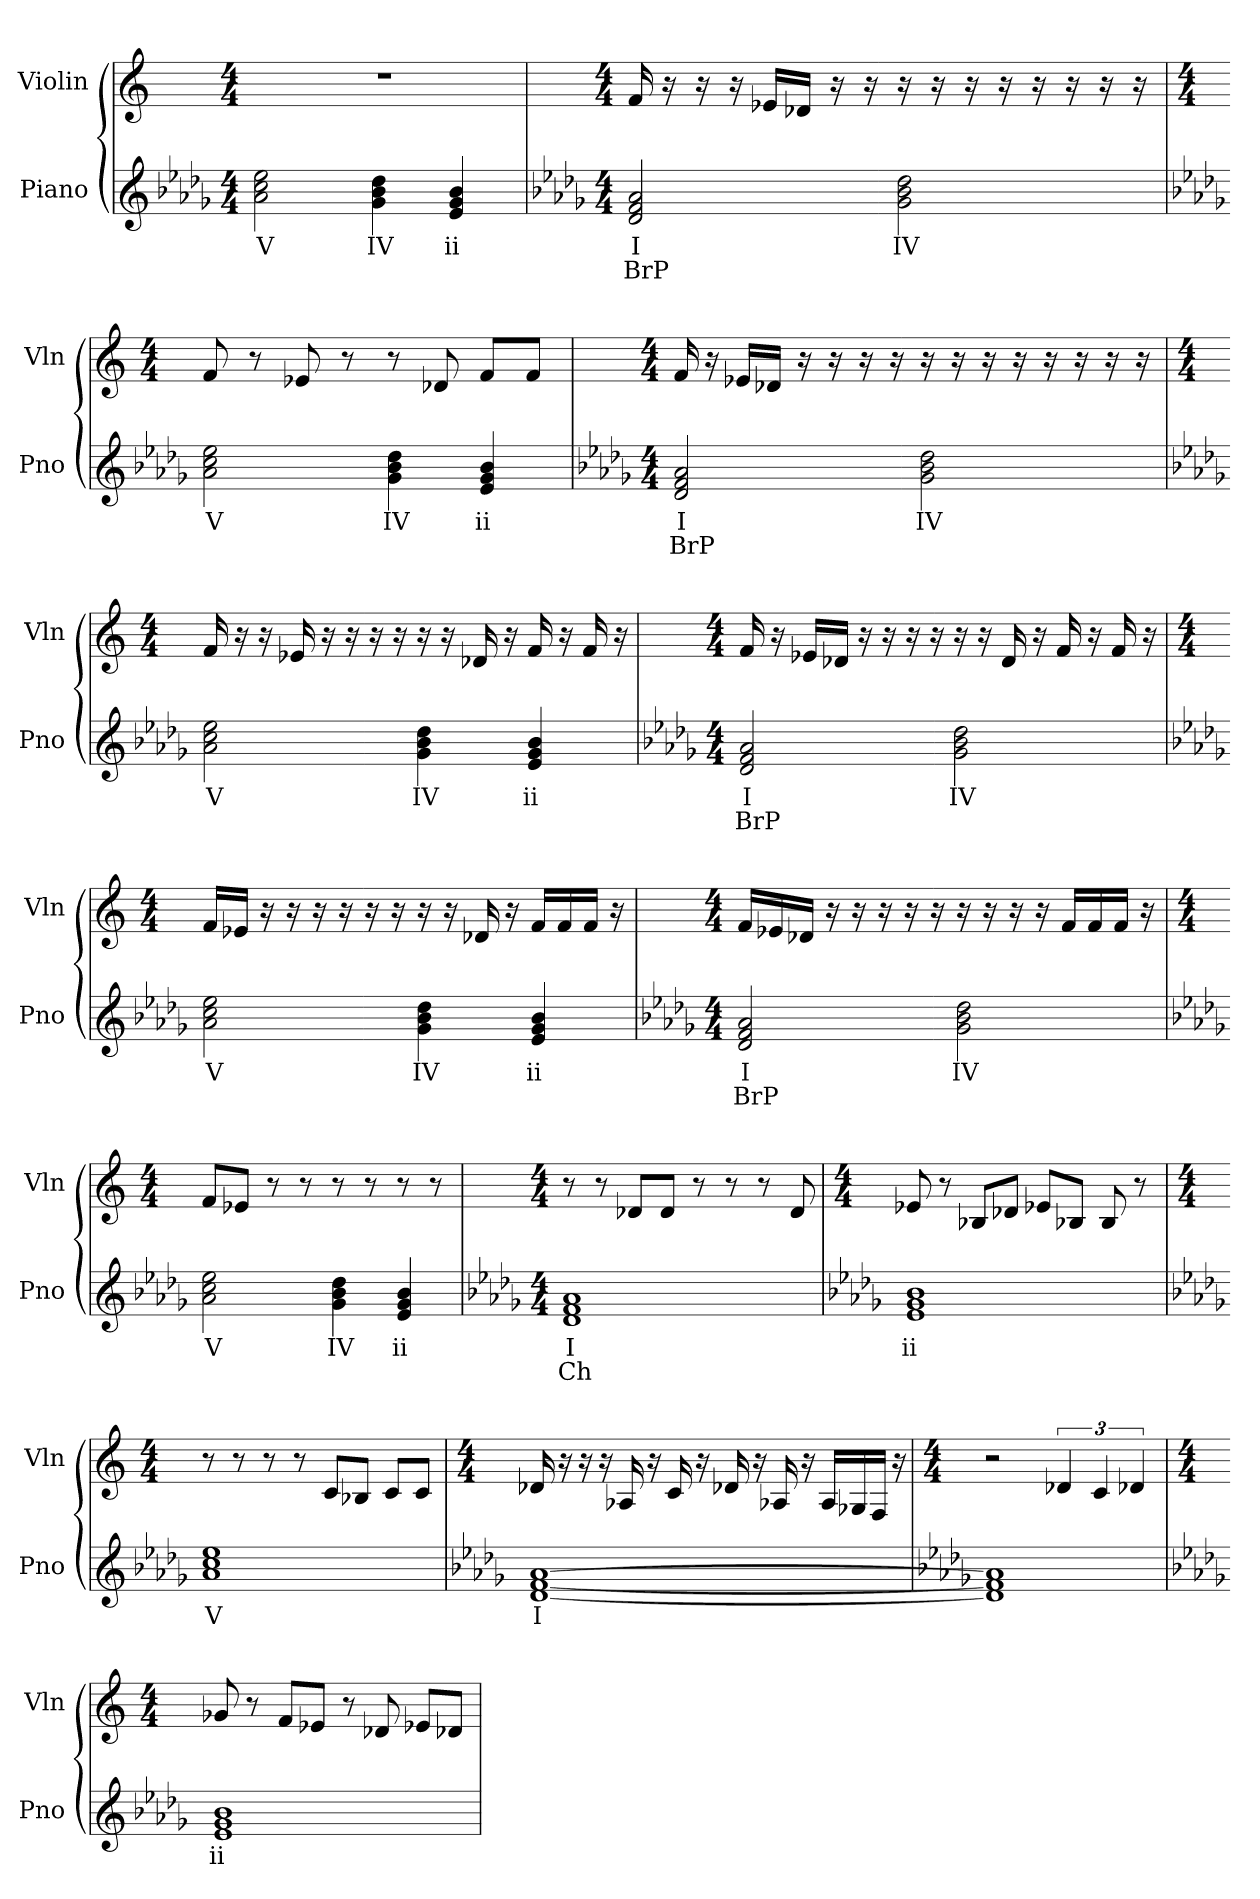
**kern	**text	**text	**kern
*part2	*part2	*part2	*part1
*staff2	*staff2	*staff2	*staff1
*I"Piano	*	*	*I"Violin
*I'Pno	*	*	*I'Vln
*k[b-e-a-d-g-]	*	*	*
*D-:	*	*	*
*M4/4	*	*	*M4/4
=	=	=	=
2a- 2cc 2ee-	V	.	1r
4g- 4b- 4dd-	IV	.	.
4e- 4g- 4b-	ii	.	.
=	=	=	=
*k[b-e-a-d-g-]	*	*	*
*D-:	*	*	*
*M4/4	*	*	*M4/4
2d- 2f 2a-	I	BrP	16f
.	.	.	16r
.	.	.	16r
.	.	.	16r
.	.	.	16e-XLL
.	.	.	16d-XJJ
.	.	.	16r
.	.	.	16r
2g- 2b- 2dd-	IV	.	16r
.	.	.	16r
.	.	.	16r
.	.	.	16r
.	.	.	16r
.	.	.	16r
.	.	.	16r
.	.	.	16r
=	=	=	=
*k[b-e-a-d-g-]	*	*	*
*D-:	*	*	*
*	*	*	*M4/4
2a- 2cc 2ee-	V	.	8f
.	.	.	8r
.	.	.	8e-X
.	.	.	8r
4g- 4b- 4dd-	IV	.	8r
.	.	.	8d-X
4e- 4g- 4b-	ii	.	8fL
.	.	.	8fJ
=	=	=	=
*k[b-e-a-d-g-]	*	*	*
*D-:	*	*	*
*M4/4	*	*	*M4/4
2d- 2f 2a-	I	BrP	16f
.	.	.	16r
.	.	.	16e-XLL
.	.	.	16d-XJJ
.	.	.	16r
.	.	.	16r
.	.	.	16r
.	.	.	16r
2g- 2b- 2dd-	IV	.	16r
.	.	.	16r
.	.	.	16r
.	.	.	16r
.	.	.	16r
.	.	.	16r
.	.	.	16r
.	.	.	16r
=	=	=	=
*k[b-e-a-d-g-]	*	*	*
*D-:	*	*	*
*	*	*	*M4/4
2a- 2cc 2ee-	V	.	16f
.	.	.	16r
.	.	.	16r
.	.	.	16e-X
.	.	.	16r
.	.	.	16r
.	.	.	16r
.	.	.	16r
4g- 4b- 4dd-	IV	.	16r
.	.	.	16r
.	.	.	16d-X
.	.	.	16r
4e- 4g- 4b-	ii	.	16f
.	.	.	16r
.	.	.	16f
.	.	.	16r
=	=	=	=
*k[b-e-a-d-g-]	*	*	*
*D-:	*	*	*
*M4/4	*	*	*M4/4
2d- 2f 2a-	I	BrP	16f
.	.	.	16r
.	.	.	16e-XLL
.	.	.	16d-XJJ
.	.	.	16r
.	.	.	16r
.	.	.	16r
.	.	.	16r
2g- 2b- 2dd-	IV	.	16r
.	.	.	16r
.	.	.	16d-
.	.	.	16r
.	.	.	16f
.	.	.	16r
.	.	.	16f
.	.	.	16r
=	=	=	=
*k[b-e-a-d-g-]	*	*	*
*D-:	*	*	*
*	*	*	*M4/4
2a- 2cc 2ee-	V	.	16fLL
.	.	.	16e-XJJ
.	.	.	16r
.	.	.	16r
.	.	.	16r
.	.	.	16r
.	.	.	16r
.	.	.	16r
4g- 4b- 4dd-	IV	.	16r
.	.	.	16r
.	.	.	16d-X
.	.	.	16r
4e- 4g- 4b-	ii	.	16fLL
.	.	.	16f
.	.	.	16fJJ
.	.	.	16r
=	=	=	=
*k[b-e-a-d-g-]	*	*	*
*D-:	*	*	*
*M4/4	*	*	*M4/4
2d- 2f 2a-	I	BrP	16fLL
.	.	.	16e-X
.	.	.	16d-XJJ
.	.	.	16r
.	.	.	16r
.	.	.	16r
.	.	.	16r
.	.	.	16r
2g- 2b- 2dd-	IV	.	16r
.	.	.	16r
.	.	.	16r
.	.	.	16r
.	.	.	16fLL
.	.	.	16f
.	.	.	16fJJ
.	.	.	16r
=	=	=	=
*k[b-e-a-d-g-]	*	*	*
*D-:	*	*	*
*	*	*	*M4/4
2a- 2cc 2ee-	V	.	8fL
.	.	.	8e-XJ
.	.	.	8r
.	.	.	8r
4g- 4b- 4dd-	IV	.	8r
.	.	.	8r
4e- 4g- 4b-	ii	.	8r
.	.	.	8r
=	=	=	=
*k[b-e-a-d-g-]	*	*	*
*D-:	*	*	*
*M4/4	*	*	*M4/4
1d- 1f 1a-	I	Ch	8r
.	.	.	8r
.	.	.	8d-XL
.	.	.	8d-J
.	.	.	8r
.	.	.	8r
.	.	.	8r
.	.	.	8d-
=	=	=	=
*k[b-e-a-d-g-]	*	*	*
*D-:	*	*	*
*	*	*	*M4/4
1e- 1g- 1b-	ii	.	8e-X
.	.	.	8r
.	.	.	8B-XL
.	.	.	8d-XJ
.	.	.	8e-XL
.	.	.	8B-XJ
.	.	.	8B-
.	.	.	8r
=	=	=	=
*k[b-e-a-d-g-]	*	*	*
*D-:	*	*	*
*	*	*	*M4/4
1a- 1cc 1ee-	V	.	8r
.	.	.	8r
.	.	.	8r
.	.	.	8r
.	.	.	8cL
.	.	.	8B-XJ
.	.	.	8cL
.	.	.	8cJ
=	=	=	=
*k[b-e-a-d-g-]	*	*	*
*D-:	*	*	*
*	*	*	*M4/4
[1d- [1f [1a-	I	.	16d-X
.	.	.	16r
.	.	.	16r
.	.	.	16r
.	.	.	16A-X
.	.	.	16r
.	.	.	16c
.	.	.	16r
.	.	.	16d-X
.	.	.	16r
.	.	.	16A-X
.	.	.	16r
.	.	.	16A-LL
.	.	.	16G-X
.	.	.	16FJJ
.	.	.	16r
=	=	=	=
*k[b-e-a-d-g-]	*	*	*
*D-:	*	*	*
*	*	*	*M4/4
1d-] 1f] 1a-]	.	.	2r
.	.	.	6d-X
.	.	.	6c
.	.	.	6d-X
=	=	=	=
*k[b-e-a-d-g-]	*	*	*
*D-:	*	*	*
*	*	*	*M4/4
1e- 1g- 1b-	ii	.	8g-X
.	.	.	8r
.	.	.	8fL
.	.	.	8e-XJ
.	.	.	8r
.	.	.	8d-X
.	.	.	8e-XL
.	.	.	8d-XJ
=	=	=	=
*-	*-	*-	*-
